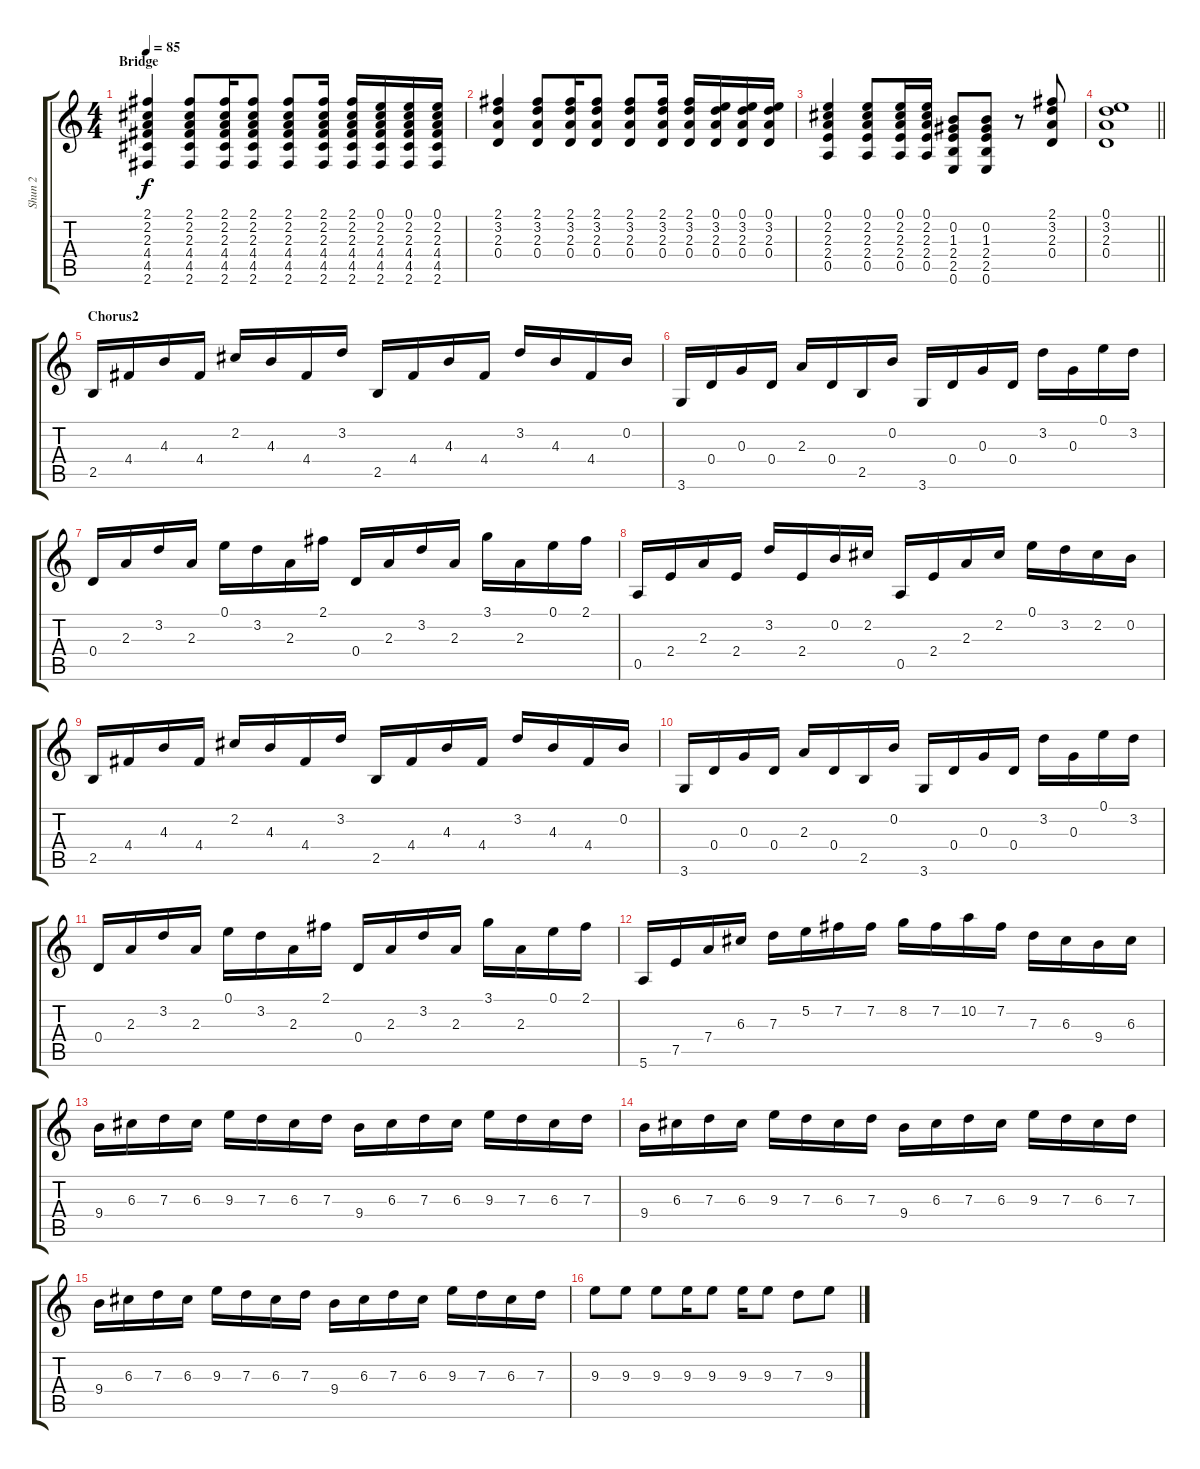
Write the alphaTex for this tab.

\track ("Shun 2" "Shun 2") {instrument acousticguitarsteel}
\staff {score tabs}
\tuning (E4 B3 G3 D3 A2 E2) {hide}
\ts (4 4)
\section ("" "Bridge")
\tempo 85
\clef g2
\ks c
(2.1 2.2 2.3 4.4 4.5 2.6).4{dy f} (2.1 2.2 2.3 4.4 4.5 2.6).8 (2.1 2.2 2.3 4.4 4.5 2.6).16 (2.1 2.2 2.3 4.4 4.5 2.6).8 (2.1 2.2 2.3 4.4 4.5 2.6).8 (2.1 2.2 2.3 4.4 4.5 2.6).16 (2.1 2.2 2.3 4.4 4.5 2.6).16 (0.1 2.2 2.3 4.4 4.5 2.6).16 (0.1 2.2 2.3 4.4 4.5 2.6).16 (0.1 2.2 2.3 4.4 4.5 2.6).16 |
(2.1 3.2 2.3 0.4).4 (2.1 3.2 2.3 0.4).8 (2.1 3.2 2.3 0.4).16 (2.1 3.2 2.3 0.4).8 (2.1 3.2 2.3 0.4).8 (2.1 3.2 2.3 0.4).16 (2.1 3.2 2.3 0.4).16 (0.1 3.2 2.3 0.4).16 (0.1 3.2 2.3 0.4).16 (0.1 3.2 2.3 0.4).16 |
(0.1 2.2 2.3 2.4 0.5).4 (0.1 2.2 2.3 2.4 0.5).8 (0.1 2.2 2.3 2.4 0.5).16 (0.1 2.2 2.3 2.4 0.5).16 (0.2 1.3 2.4 2.5 0.6).8 (0.2 1.3 2.4 2.5 0.6).8 r.8 (2.1 3.2 2.3 0.4).8 |
\barLineRight lightlight
(0.1 3.2 2.3 0.4).1 |
\section ("" "Chorus2")
2.5.16 4.4.16 4.3.16 4.4.16 2.2.16 4.3.16 4.4.16 3.2.16 2.5.16 4.4.16 4.3.16 4.4.16 3.2.16 4.3.16 4.4.16 0.2.16 |
3.6.16 0.4.16 0.3.16 0.4.16 2.3.16 0.4.16 2.5.16 0.2.16 3.6.16 0.4.16 0.3.16 0.4.16 3.2.16 0.3.16 0.1.16 3.2.16 |
0.4.16 2.3.16 3.2.16 2.3.16 0.1.16 3.2.16 2.3.16 2.1.16 0.4.16 2.3.16 3.2.16 2.3.16 3.1.16 2.3.16 0.1.16 2.1.16 |
0.5.16 2.4.16 2.3.16 2.4.16 3.2.16 2.4.16 0.2.16 2.2.16 0.5.16 2.4.16 2.3.16 2.2.16 0.1.16 3.2.16 2.2.16 0.2.16 |
2.5.16 4.4.16 4.3.16 4.4.16 2.2.16 4.3.16 4.4.16 3.2.16 2.5.16 4.4.16 4.3.16 4.4.16 3.2.16 4.3.16 4.4.16 0.2.16 |
3.6.16 0.4.16 0.3.16 0.4.16 2.3.16 0.4.16 2.5.16 0.2.16 3.6.16 0.4.16 0.3.16 0.4.16 3.2.16 0.3.16 0.1.16 3.2.16 |
0.4.16 2.3.16 3.2.16 2.3.16 0.1.16 3.2.16 2.3.16 2.1.16 0.4.16 2.3.16 3.2.16 2.3.16 3.1.16 2.3.16 0.1.16 2.1.16 |
5.6.16 7.5.16 7.4.16 6.3.16 7.3.16 5.2.16 7.2.16 7.2.16 8.2.16 7.2.16 10.2.16 7.2.16 7.3.16 6.3.16 9.4.16 6.3.16 |
9.4.16 6.3.16 7.3.16 6.3.16 9.3.16 7.3.16 6.3.16 7.3.16 9.4.16 6.3.16 7.3.16 6.3.16 9.3.16 7.3.16 6.3.16 7.3.16 |
9.4.16 6.3.16 7.3.16 6.3.16 9.3.16 7.3.16 6.3.16 7.3.16 9.4.16 6.3.16 7.3.16 6.3.16 9.3.16 7.3.16 6.3.16 7.3.16 |
9.4.16 6.3.16 7.3.16 6.3.16 9.3.16 7.3.16 6.3.16 7.3.16 9.4.16 6.3.16 7.3.16 6.3.16 9.3.16 7.3.16 6.3.16 7.3.16 |
9.3.8 9.3.8 9.3.8 9.3.16 9.3.8 9.3.16 9.3.8 7.3.8 9.3.8
